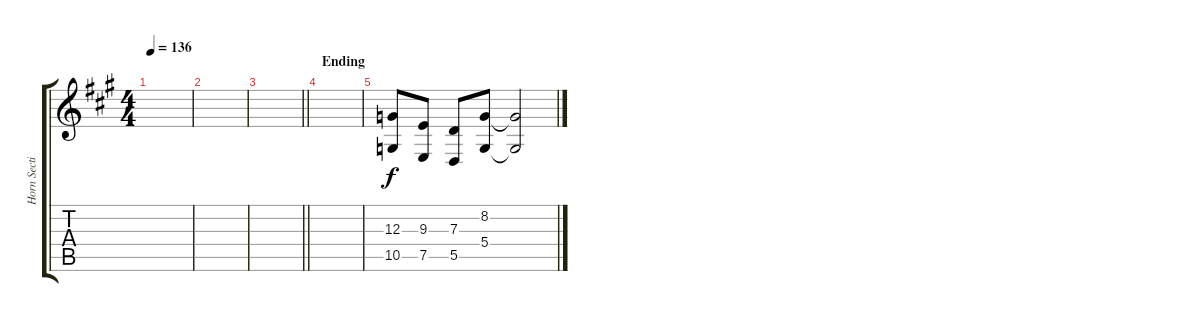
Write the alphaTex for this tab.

\track ("Horn Section" "Horn Secti") {instrument brasssection}
\staff {score tabs}
\tuning (E4 B3 G3 D3 A2 E2) {hide}
\ts (4 4)
\tempo 136
\clef g2
\ks a
|
|
\barLineRight lightlight
|
\section ("" "Ending")
|
(12.3 10.5).8 (9.3 7.5).8 (7.3 5.5).8 (8.2 5.4).8 (8.2{t} 5.4{t}).2
